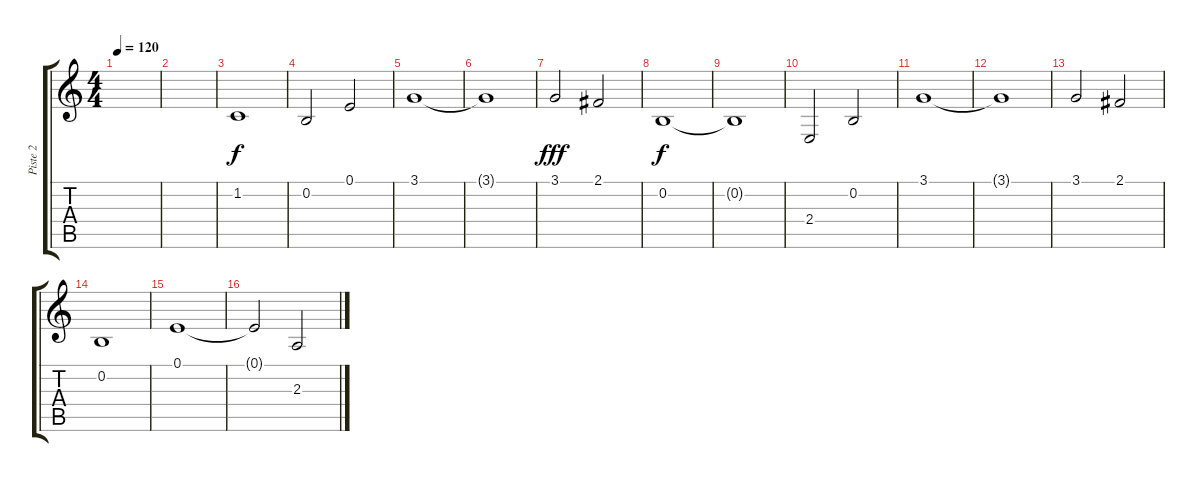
\track ("Piste 2" "Piste 2") {instrument pad2warm}
\staff {score tabs}
\tuning (E4 B3 G3 D3 A2 E2) {hide}
\ts (4 4)
\tempo 120
\clef g2
\ks c
|
|
1.2.1 |
0.2.2 0.1.2 |
3.1.1 |
3.1{t}.1 |
3.1.2{dy fff} 2.1.2 |
0.2.1{dy f} |
0.2{t}.1 |
2.4.2 0.2.2 |
3.1.1 |
3.1{t}.1 |
3.1.2 2.1.2 |
0.2.1 |
0.1.1 |
0.1{t}.2 2.3.2
